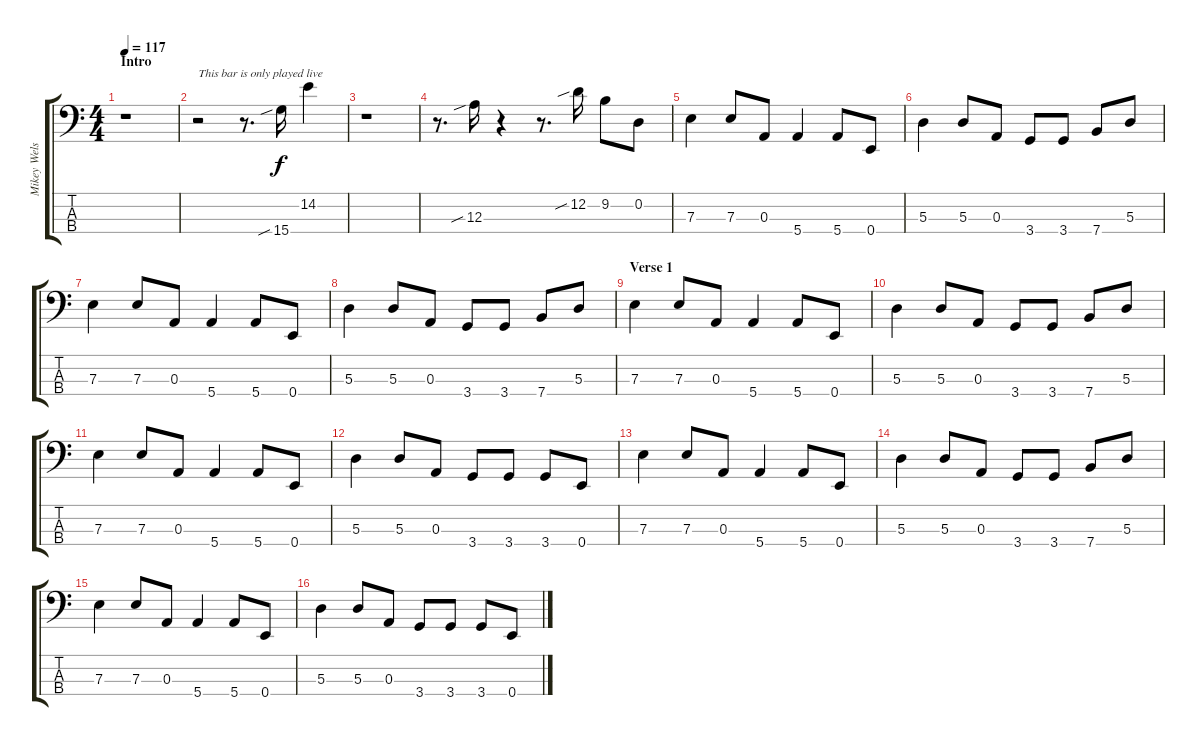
\track ("Mikey Welsh - Bass" "Mikey Wels") {instrument electricbasspick}
\staff {score tabs}
\tuning (G2 D2 A1 E1) {hide}
\ts (4 4)
\section ("" "Intro")
\tempo 117
\clef f4
\ks c
r.1{dy f instrument electricbasspick} |
r.2{txt "This bar is only played live"} r.8{d} 15.4{sib}.16 14.2.4 |
r.1 |
r.8{d} 12.3{sib}.16 r.4 r.8{d} 12.2{sib}.16 9.2.8 0.2.8 |
7.3.4 7.3.8 0.3.8 5.4.4 5.4.8 0.4.8 |
5.3.4 5.3.8 0.3.8 3.4.8 3.4.8 7.4.8 5.3.8 |
7.3.4 7.3.8 0.3.8 5.4.4 5.4.8 0.4.8 |
5.3.4 5.3.8 0.3.8 3.4.8 3.4.8 7.4.8 5.3.8 |
\section ("" "Verse 1")
7.3.4 7.3.8 0.3.8 5.4.4 5.4.8 0.4.8 |
5.3.4 5.3.8 0.3.8 3.4.8 3.4.8 7.4.8 5.3.8 |
7.3.4 7.3.8 0.3.8 5.4.4 5.4.8 0.4.8 |
5.3.4 5.3.8 0.3.8 3.4.8 3.4.8 3.4.8 0.4.8 |
7.3.4 7.3.8 0.3.8 5.4.4 5.4.8 0.4.8 |
5.3.4 5.3.8 0.3.8 3.4.8 3.4.8 7.4.8 5.3.8 |
7.3.4 7.3.8 0.3.8 5.4.4 5.4.8 0.4.8 |
5.3.4 5.3.8 0.3.8 3.4.8 3.4.8 3.4.8 0.4.8
